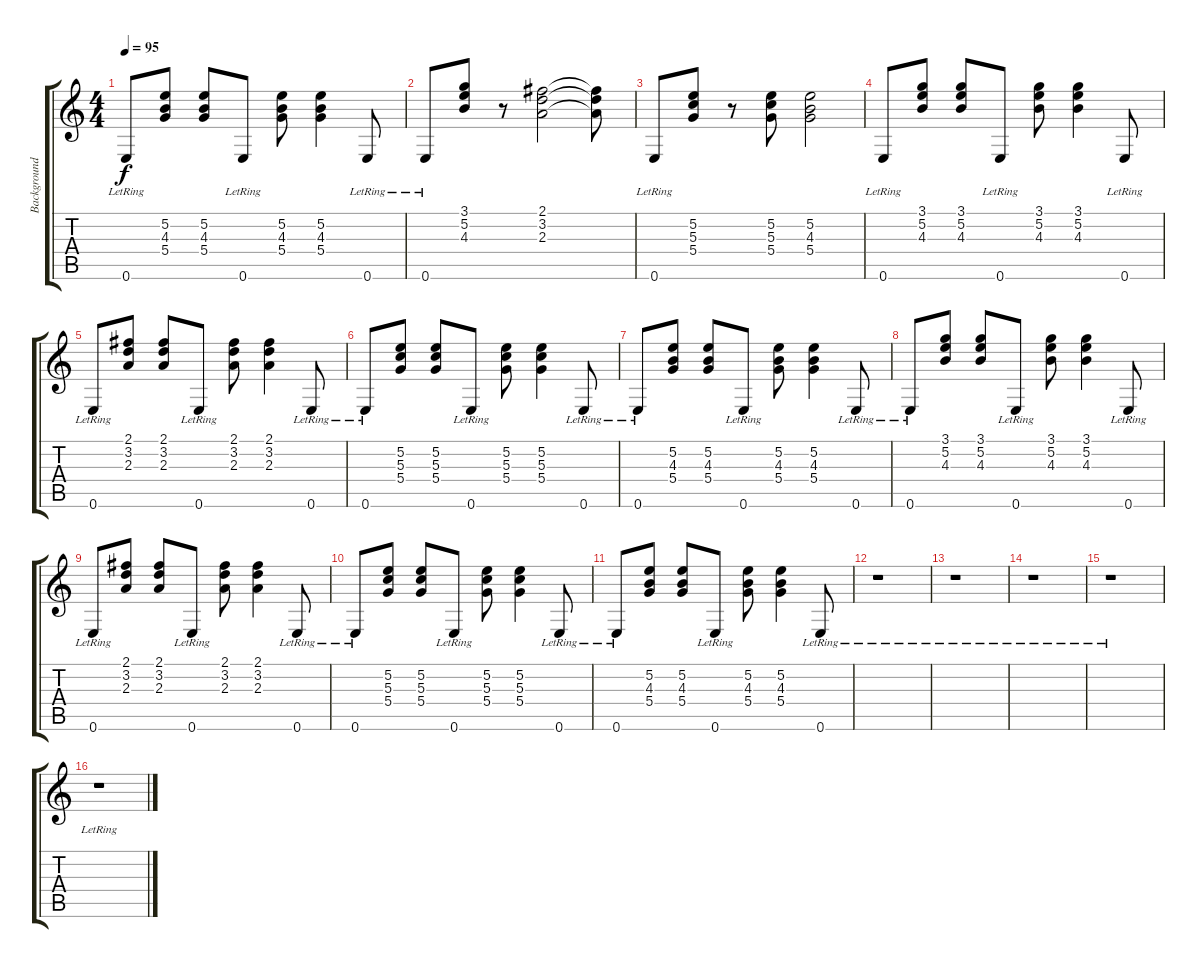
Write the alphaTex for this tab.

\track ("Background guitar (verse)" "Background") {instrument electricguitarmuted}
\staff {score tabs}
\tuning (E4 B3 G3 D3 A2 E2) {hide}
\ts (4 4)
\tempo 95
\clef g2
\ks c
0.6{lr}.8{dy f} (5.2 4.3 5.4).8 (5.2 4.3 5.4).8 0.6{lr}.8 (5.2 4.3 5.4).8 (5.2 4.3 5.4).4 0.6{lr}.8 |
0.6{lr}.8 (3.1 5.2 4.3).8 r.8 (2.1 3.2 2.3).2 (2.1{t} 3.2{t} 2.3{t}).8 |
0.6{lr}.8 (5.2 5.3 5.4).8 r.8 (5.2 5.3 5.4).8 (5.2 4.3 5.4).2 |
0.6{lr}.8 (3.1 5.2 4.3).8 (3.1 5.2 4.3).8 0.6{lr}.8 (3.1 5.2 4.3).8 (3.1 5.2 4.3).4 0.6{lr}.8 |
0.6{lr}.8 (2.1 3.2 2.3).8 (2.1 3.2 2.3).8 0.6{lr}.8 (2.1 3.2 2.3).8 (2.1 3.2 2.3).4 0.6{lr}.8 |
0.6{lr}.8 (5.2 5.3 5.4).8 (5.2 5.3 5.4).8 0.6{lr}.8 (5.2 5.3 5.4).8 (5.2 5.3 5.4).4 0.6{lr}.8 |
0.6{lr}.8 (5.2 4.3 5.4).8 (5.2 4.3 5.4).8 0.6{lr}.8 (5.2 4.3 5.4).8 (5.2 4.3 5.4).4 0.6{lr}.8 |
0.6{lr}.8 (3.1 5.2 4.3).8 (3.1 5.2 4.3).8 0.6{lr}.8 (3.1 5.2 4.3).8 (3.1 5.2 4.3).4 0.6{lr}.8 |
0.6{lr}.8 (2.1 3.2 2.3).8 (2.1 3.2 2.3).8 0.6{lr}.8 (2.1 3.2 2.3).8 (2.1 3.2 2.3).4 0.6{lr}.8 |
0.6{lr}.8 (5.2 5.3 5.4).8 (5.2 5.3 5.4).8 0.6{lr}.8 (5.2 5.3 5.4).8 (5.2 5.3 5.4).4 0.6{lr}.8 |
0.6{lr}.8 (5.2 4.3 5.4).8 (5.2 4.3 5.4).8 0.6{lr}.8 (5.2 4.3 5.4).8 (5.2 4.3 5.4).4 0.6{lr}.8 |
r.1 |
r.1 |
r.1 |
r.1 |
r.1
